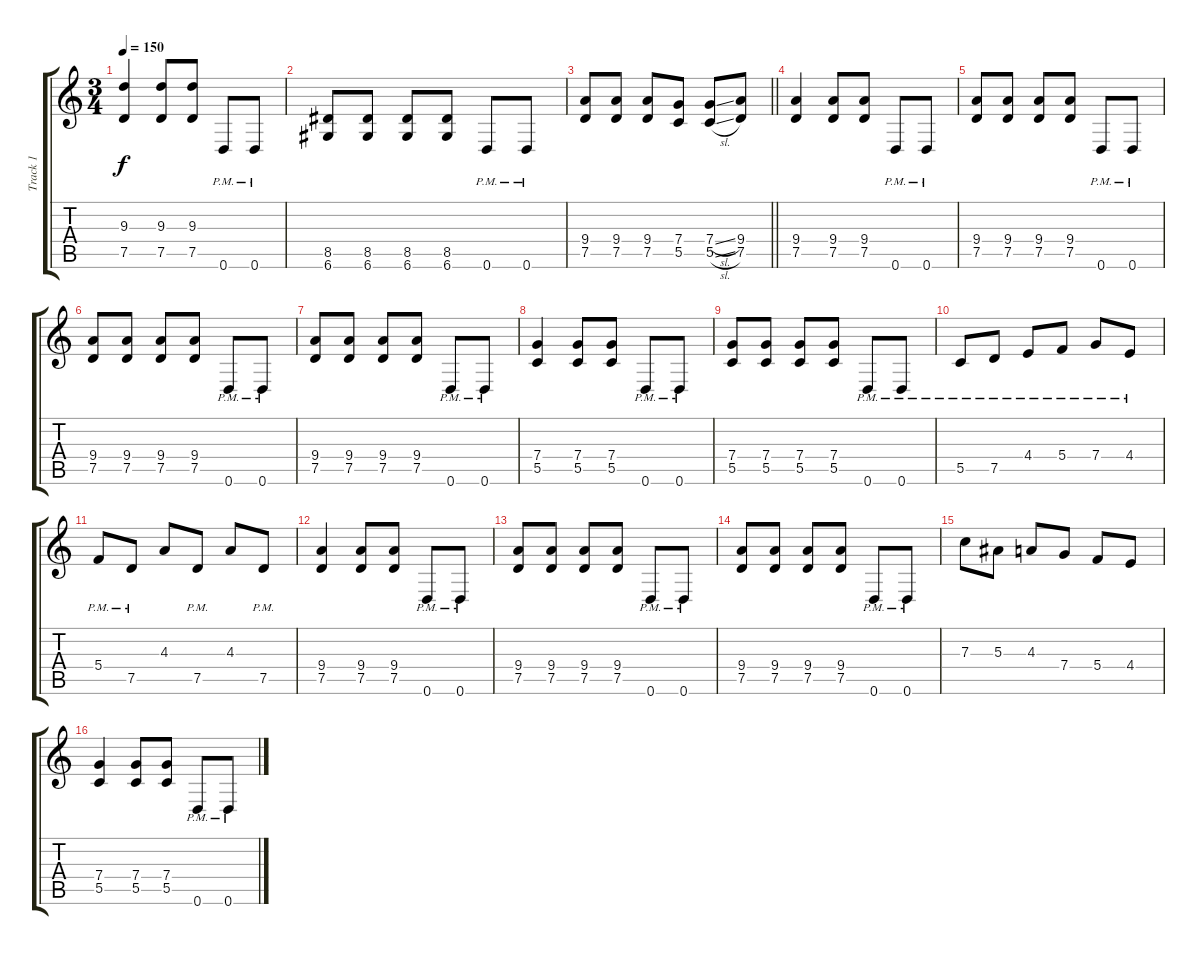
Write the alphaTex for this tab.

\track ("Track 1" "Track 1") {instrument electricguitarjazz}
\staff {score tabs}
\tuning (D4 A3 F3 C3 G2 D2) {hide}
\ts (3 4)
\tempo 150
\clef g2
\ks c
(9.3 7.5).4{dy f} (9.3 7.5).8 (9.3 7.5).8 0.6{pm}.8 0.6{pm}.8 |
(8.5 6.6).8 (8.5 6.6).8 (8.5 6.6).8 (8.5 6.6).8 0.6{pm}.8 0.6{pm}.8 |
\barLineRight lightlight
(9.4 7.5).8 (9.4 7.5).8 (9.4 7.5).8 (7.4 5.5).8 (7.4{sl} 5.5{sl}).8 (9.4 7.5).8 |
(9.4 7.5).4 (9.4 7.5).8 (9.4 7.5).8 0.6{pm}.8 0.6{pm}.8 |
(9.4 7.5).8 (9.4 7.5).8 (9.4 7.5).8 (9.4 7.5).8 0.6{pm}.8 0.6{pm}.8 |
(9.4 7.5).8 (9.4 7.5).8 (9.4 7.5).8 (9.4 7.5).8 0.6{pm}.8 0.6{pm}.8 |
(9.4 7.5).8 (9.4 7.5).8 (9.4 7.5).8 (9.4 7.5).8 0.6{pm}.8 0.6{pm}.8 |
(7.4 5.5).4 (7.4 5.5).8 (7.4 5.5).8 0.6{pm}.8 0.6{pm}.8 |
(7.4 5.5).8 (7.4 5.5).8 (7.4 5.5).8 (7.4 5.5).8 0.6{pm}.8 0.6{pm}.8 |
5.5{pm}.8 7.5{pm}.8 4.4{pm}.8 5.4{pm}.8 7.4{pm}.8 4.4{pm}.8 |
5.4{pm}.8 7.5{pm}.8 4.3.8 7.5{pm}.8 4.3.8 7.5{pm}.8 |
(9.4 7.5).4 (9.4 7.5).8 (9.4 7.5).8 0.6{pm}.8 0.6{pm}.8 |
(9.4 7.5).8 (9.4 7.5).8 (9.4 7.5).8 (9.4 7.5).8 0.6{pm}.8 0.6{pm}.8 |
(9.4 7.5).8 (9.4 7.5).8 (9.4 7.5).8 (9.4 7.5).8 0.6{pm}.8 0.6{pm}.8 |
7.3.8 5.3.8 4.3.8 7.4.8 5.4.8 4.4.8 |
(7.4 5.5).4 (7.4 5.5).8 (7.4 5.5).8 0.6{pm}.8 0.6{pm}.8
